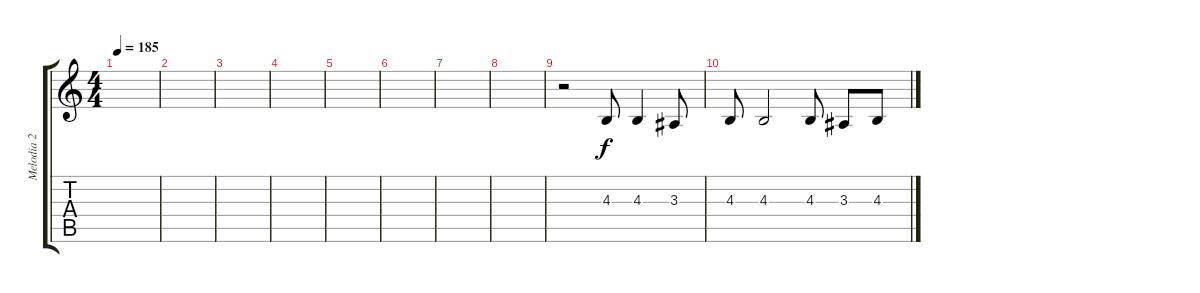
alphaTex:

\track ("Melodia 2" "Melodia 2") {instrument trumpet}
\staff {score tabs}
\tuning (E4 B3 G3 D3 A2 E2) {hide}
\ts (4 4)
\tempo 185
\clef g2
\ks c
|
|
|
|
|
|
|
|
r.2 4.3.8 4.3.4 3.3.8 |
4.3.8 4.3.2 4.3.8 3.3.8 4.3.8
